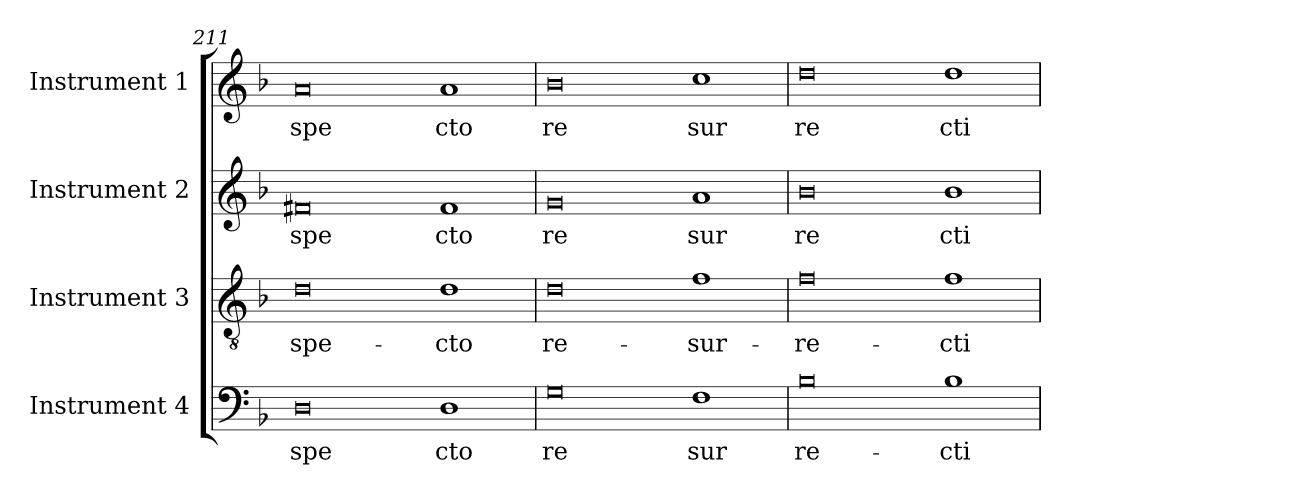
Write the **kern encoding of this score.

**kern	**text	**kern	**text	**kern	**text	**kern	**text
*part4	*part4	*part3	*part3	*part2	*part2	*part1	*part1
*staff4	*staff4	*staff3	*staff3	*staff2	*staff2	*staff1	*staff1
*I"Instrument 4	*	*I"Instrument 3	*	*I"Instrument 2	*	*I"Instrument 1	*
*clefF4	*	*clefGv2	*	*clefG2	*	*clefG2	*
*k[b-]	*	*k[b-]	*	*k[b-]	*	*k[b-]	*
*F:	*	*F:	*	*F:	*	*F:	*
=211	=211	=211	=211	=211	=211	=211	=211
!	!LO:LY:b:cj	!	!LO:LY:b:cj	!	!LO:LY:b:cj	!	!LO:LY:b:cj
0D	spe	0d	-spe-	0f#X	spe	0a	spe
!	!LO:LY:b:cj	!	!LO:LY:b:cj	!	!LO:LY:b:cj	!	!LO:LY:b:cj
1D	cto	1d	-cto	1f#	cto	1a	cto
=212	=212	=212	=212	=212	=212	=212	=212
!	!LO:LY:b:cj	!	!LO:LY:b:cj	!	!LO:LY:b:cj	!	!LO:LY:b:cj
0G	re	0d	re-	0g	re	0b-	re
!	!LO:LY:b:cj	!	!LO:LY:b:cj	!	!LO:LY:b:cj	!	!LO:LY:b:cj
1F	sur	1f	-sur-	1a	sur	1cc	sur
!!LO:LB:g=z
=213	=213	=213	=213	=213	=213	=213	=213
!	!LO:LY:b:cj	!	!LO:LY:b:cj	!	!LO:LY:b:cj	!	!LO:LY:b:cj
0B-	re-	0f	-re-	0b-	re	0dd	re
!	!LO:LY:b:cj	!	!LO:LY:b:cj	!	!LO:LY:b:cj	!	!LO:LY:b:cj
1B-	-cti-	1f	-cti-	1b-	cti	1dd	cti
=	=	=	=	=	=	=	=
*-	*-	*-	*-	*-	*-	*-	*-
